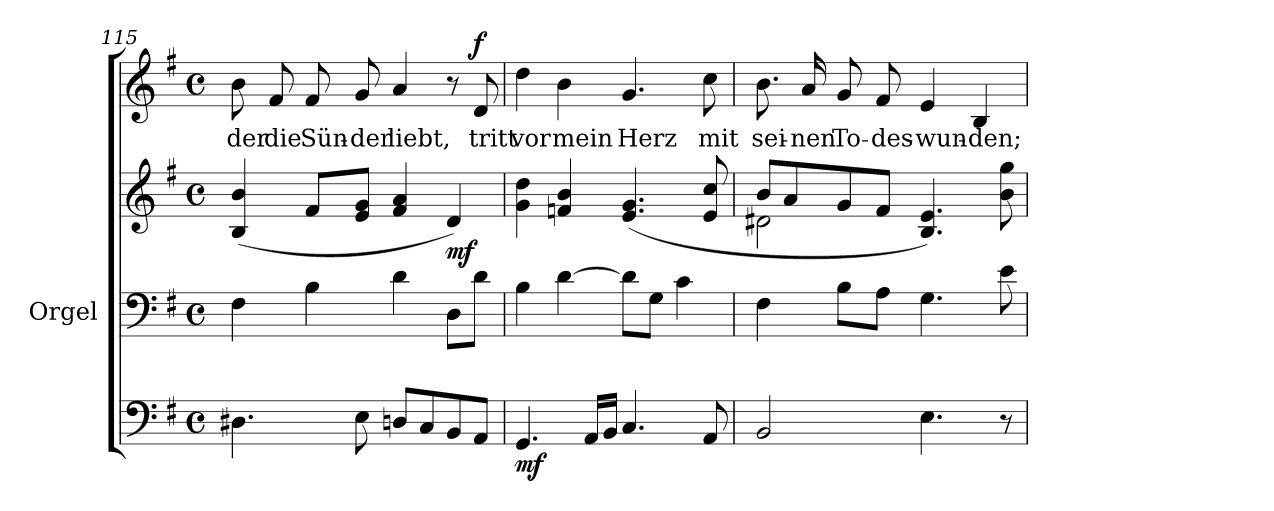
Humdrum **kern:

**kern	**dynam	**kern	**kern	**dynam	**kern	**text	**dynam
*part3	*part3	*part2	*part2	*part2	*part1	*part1	*part1
*staff4	*staff4	*staff3	*staff2	*staff2/3	*staff1	*staff1	*staff1
*	*	*I"Orgel	*	*	*	*	*
*	*	*I'Org.	*	*	*	*	*
!!LO:LB:g=z
*clefF4	*	*clefF4	*clefG2	*	*clefG2	*	*
*k[f#]	*	*k[f#]	*k[f#]	*	*k[f#]	*	*
*G:	*	*G:	*G:	*	*G:	*	*
*M4/4	*	*M4/4	*M4/4	*	*M4/4	*	*
*met(c)	*	*met(c)	*met(c)	*	*met(c)	*	*
=115	=115	=115	=115	=115	=115	=115	=115
!	!	!	!	!	!	!LO:LY:b	!
4.D#X\	.	4F#\	(4B/ 4b/	.	8b\	der	.
!	!	!	!	!	!	!LO:LY:b	!
.	.	.	.	.	8f#/	die	.
!	!	!	!	!	!	!LO:LY:b	!
.	.	4B\	8f#/L	.	8f#/	Sün-	.
!	!	!	!	!	!	!LO:LY:b	!
8E\	.	.	8e/ 8g/J	.	8g/	-der	.
!	!	!	!	!	!	!LO:LY:b	!
8Dn/L	.	4d\	4f#/ 4a/	.	4a/	liebt,	.
8C/	.	.	.	.	.	.	.
!	!	!	!	!LO:DY:b	!	!	!
8BB/	.	8D\L	4d/)	mf	8r	.	.
!	!	!	!	!	!	!LO:LY:b	!LO:DY:a
8AA/J	.	8d\J	.	.	8d/	tritt	f
=116	=116	=116	=116	=116	=116	=116	=116
!	!LO:DY:b	!	!	!	!	!LO:LY:b	!
4.GG/	mf	4B\	4g\ 4dd\	.	4dd\	vor	.
!	!	!	!	!	!	!LO:LY:b	!
.	.	[4d\	4fn/ 4b/	.	4b\	mein	.
16AA/LL	.	.	.	.	.	.	.
16BB/JJ	.	.	.	.	.	.	.
!	!	!	!	!	!	!LO:LY:b	!
4.C/	.	8d\L]	(4.e/ 4.g/	.	4.g/	Herz	.
.	.	8G\J	.	.	.	.	.
.	.	4c\	.	.	.	.	.
!	!	!	!	!	!	!LO:LY:b	!
8AA/	.	.	8e/ 8cc/	.	8cc\	mit	.
=117	=117	=117	=117	=117	=117	=117	=117
*	*	*	*^	*	*	*	*
!	!	!	!	!	!	!	!LO:LY:b	!
2BB/	.	4F#\	8b/L	2d#X\	.	8.b\	sei-	.
.	.	.	8a/	.	.	.	.	.
!	!	!	!	!	!	!	!LO:LY:b	!
.	.	.	.	.	.	16a/	-nen	.
!	!	!	!	!	!	!	!LO:LY:b	!
.	.	8B\L	8g/	.	.	8g/	To-	.
!	!	!	!	!	!	!	!LO:LY:b	!
.	.	8A\J	8f#/J	.	.	8f#/	-des-	.
!	!	!	!	!	!	!	!LO:LY:b	!
4.E\	.	4.G\	4.B/ 4.e/)	2ryy	.	4e/	-wun-	.
!	!	!	!	!	!	!	!LO:LY:b	!
.	.	.	.	.	.	4B/	-den;	.
8r	.	8e\	8b\ 8gg\	.	.	.	.	.
*	*	*	*v	*v	*	*	*	*
=	=	=	=	=	=	=	=
*-	*-	*-	*-	*-	*-	*-	*-
